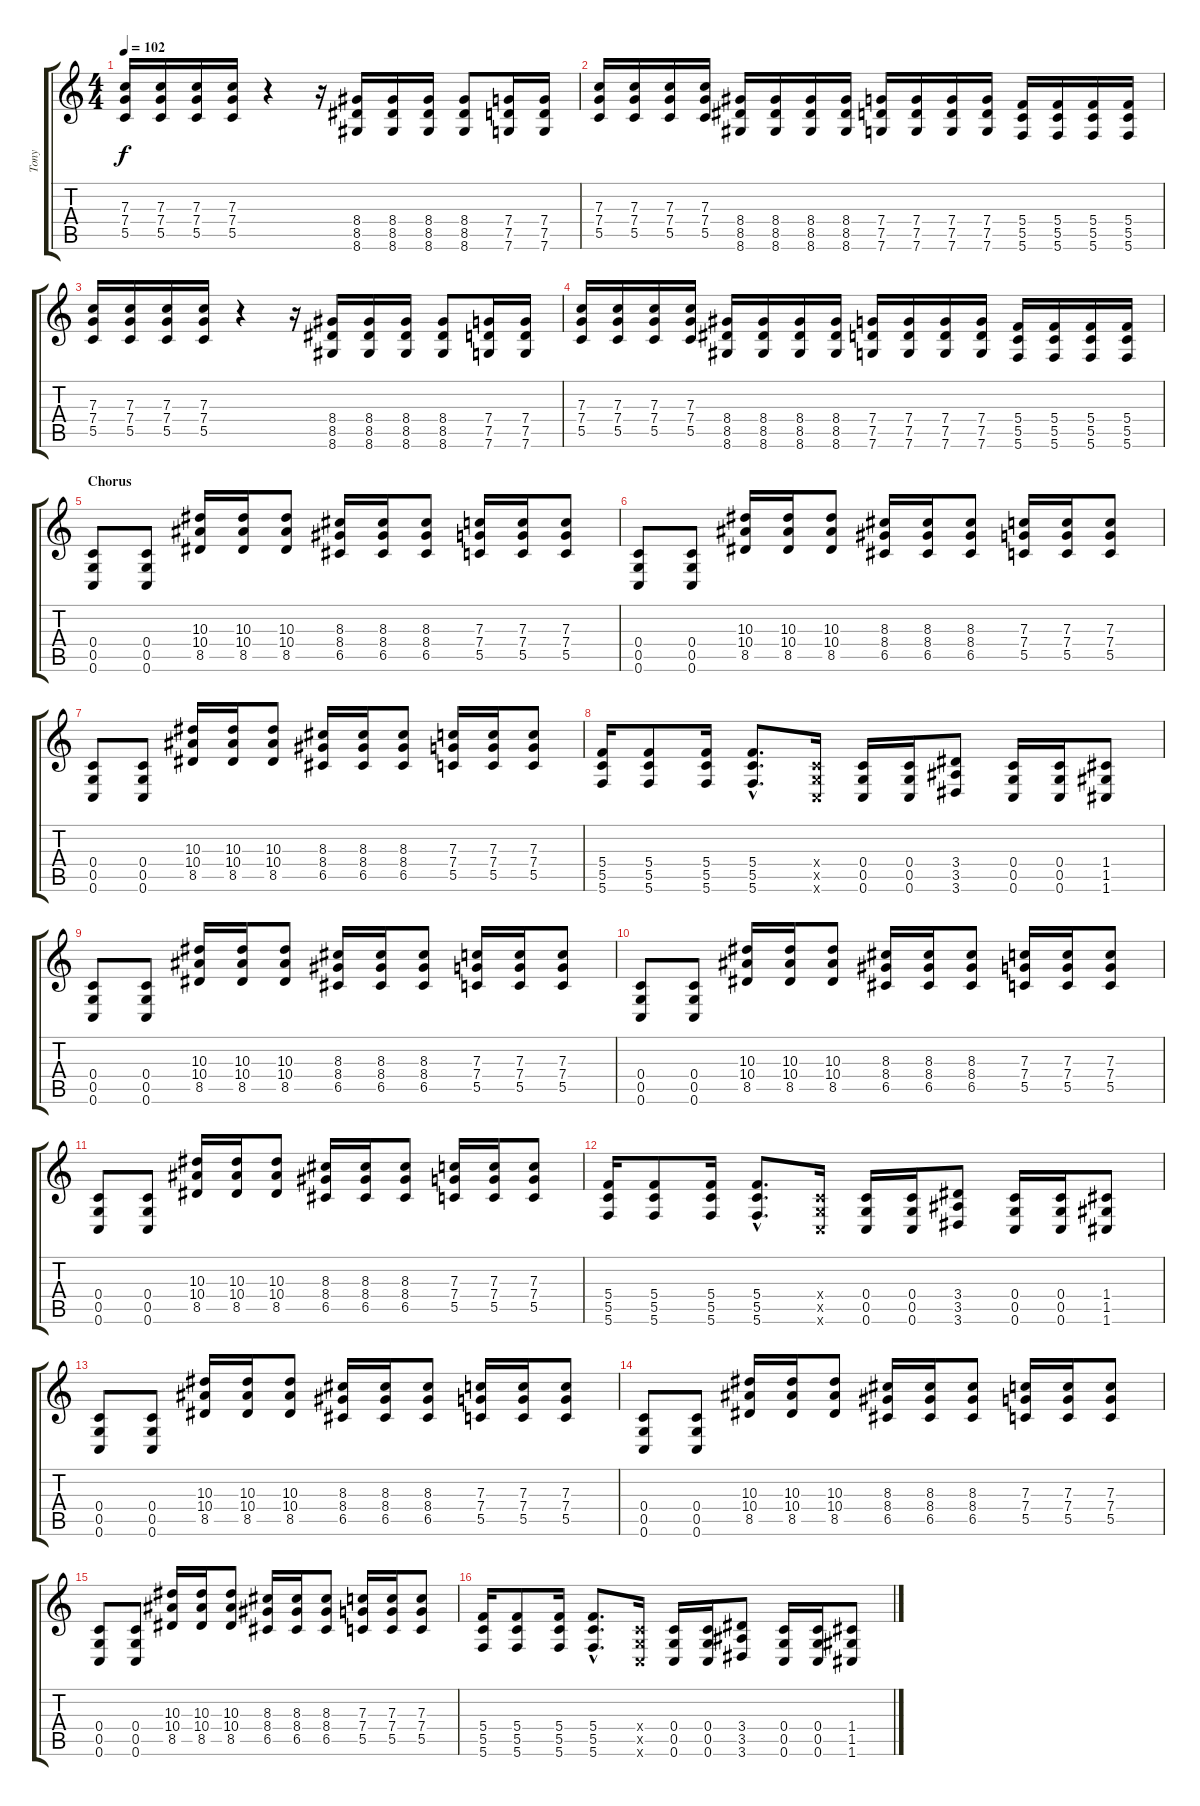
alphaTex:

\track ("Tony" "Tony") {instrument overdrivenguitar}
\staff {score tabs}
\tuning (D4 A3 F3 C3 G2 C2) {hide}
\ts (4 4)
\tempo 102
\clef g2
\ks c
(7.3 7.4 5.5).16{dy f volume 16 instrument overdrivenguitar} (7.3 7.4 5.5).16 (7.3 7.4 5.5).16 (7.3 7.4 5.5).16 r.4 r.16 (8.4 8.5 8.6).16{volume 14 instrument electricguitarmuted} (8.4 8.5 8.6).16 (8.4 8.5 8.6).16 (8.4 8.5 8.6).8 (7.4 7.5 7.6).16 (7.4 7.5 7.6).16 |
(7.3 7.4 5.5).16{volume 16 instrument overdrivenguitar} (7.3 7.4 5.5).16 (7.3 7.4 5.5).16 (7.3 7.4 5.5).16 (8.4 8.5 8.6).16 (8.4 8.5 8.6).16 (8.4 8.5 8.6).16 (8.4 8.5 8.6).16 (7.4 7.5 7.6).16 (7.4 7.5 7.6).16 (7.4 7.5 7.6).16 (7.4 7.5 7.6).16 (5.4 5.5 5.6).16 (5.4 5.5 5.6).16 (5.4 5.5 5.6).16 (5.4 5.5 5.6).16 |
(7.3 7.4 5.5).16{volume 16 instrument overdrivenguitar} (7.3 7.4 5.5).16 (7.3 7.4 5.5).16 (7.3 7.4 5.5).16 r.4 r.16 (8.4 8.5 8.6).16{volume 14 instrument electricguitarmuted} (8.4 8.5 8.6).16 (8.4 8.5 8.6).16 (8.4 8.5 8.6).8 (7.4 7.5 7.6).16 (7.4 7.5 7.6).16 |
(7.3 7.4 5.5).16{volume 16 instrument overdrivenguitar} (7.3 7.4 5.5).16 (7.3 7.4 5.5).16 (7.3 7.4 5.5).16 (8.4 8.5 8.6).16 (8.4 8.5 8.6).16 (8.4 8.5 8.6).16 (8.4 8.5 8.6).16 (7.4 7.5 7.6).16 (7.4 7.5 7.6).16 (7.4 7.5 7.6).16 (7.4 7.5 7.6).16 (5.4 5.5 5.6).16 (5.4 5.5 5.6).16 (5.4 5.5 5.6).16 (5.4 5.5 5.6).16 |
\section ("" "Chorus")
(0.4 0.5 0.6).8 (0.4 0.5 0.6).8 (10.3 10.4 8.5).16 (10.3 10.4 8.5).16 (10.3 10.4 8.5).8 (8.3 8.4 6.5).16 (8.3 8.4 6.5).16 (8.3 8.4 6.5).8 (7.3 7.4 5.5).16 (7.3 7.4 5.5).16 (7.3 7.4 5.5).8 |
(0.4 0.5 0.6).8 (0.4 0.5 0.6).8 (10.3 10.4 8.5).16 (10.3 10.4 8.5).16 (10.3 10.4 8.5).8 (8.3 8.4 6.5).16 (8.3 8.4 6.5).16 (8.3 8.4 6.5).8 (7.3 7.4 5.5).16 (7.3 7.4 5.5).16 (7.3 7.4 5.5).8 |
(0.4 0.5 0.6).8 (0.4 0.5 0.6).8 (10.3 10.4 8.5).16 (10.3 10.4 8.5).16 (10.3 10.4 8.5).8 (8.3 8.4 6.5).16 (8.3 8.4 6.5).16 (8.3 8.4 6.5).8 (7.3 7.4 5.5).16 (7.3 7.4 5.5).16 (7.3 7.4 5.5).8 |
(5.4 5.5 5.6).16 (5.4 5.5 5.6).8 (5.4 5.5 5.6).16 (5.4{hac} 5.5{hac} 5.6{hac}).8{d} (0.4{x} 0.5{x} 0.6{x}).16 (0.4 0.5 0.6).16{volume 14 instrument electricguitarmuted} (0.4 0.5 0.6).16 (3.4 3.5 3.6).8{volume 16 instrument overdrivenguitar} (0.4 0.5 0.6).16{volume 14 instrument electricguitarmuted} (0.4 0.5 0.6).16 (1.4 1.5 1.6).8{volume 16 instrument overdrivenguitar} |
(0.4 0.5 0.6).8 (0.4 0.5 0.6).8 (10.3 10.4 8.5).16 (10.3 10.4 8.5).16 (10.3 10.4 8.5).8 (8.3 8.4 6.5).16 (8.3 8.4 6.5).16 (8.3 8.4 6.5).8 (7.3 7.4 5.5).16 (7.3 7.4 5.5).16 (7.3 7.4 5.5).8 |
(0.4 0.5 0.6).8 (0.4 0.5 0.6).8 (10.3 10.4 8.5).16 (10.3 10.4 8.5).16 (10.3 10.4 8.5).8 (8.3 8.4 6.5).16 (8.3 8.4 6.5).16 (8.3 8.4 6.5).8 (7.3 7.4 5.5).16 (7.3 7.4 5.5).16 (7.3 7.4 5.5).8 |
(0.4 0.5 0.6).8 (0.4 0.5 0.6).8 (10.3 10.4 8.5).16 (10.3 10.4 8.5).16 (10.3 10.4 8.5).8 (8.3 8.4 6.5).16 (8.3 8.4 6.5).16 (8.3 8.4 6.5).8 (7.3 7.4 5.5).16 (7.3 7.4 5.5).16 (7.3 7.4 5.5).8 |
(5.4 5.5 5.6).16 (5.4 5.5 5.6).8 (5.4 5.5 5.6).16 (5.4{hac} 5.5{hac} 5.6{hac}).8{d} (0.4{x} 0.5{x} 0.6{x}).16 (0.4 0.5 0.6).16{volume 14 instrument electricguitarmuted} (0.4 0.5 0.6).16 (3.4 3.5 3.6).8{volume 16 instrument overdrivenguitar} (0.4 0.5 0.6).16{volume 14 instrument electricguitarmuted} (0.4 0.5 0.6).16 (1.4 1.5 1.6).8{volume 16 instrument overdrivenguitar} |
(0.4 0.5 0.6).8 (0.4 0.5 0.6).8 (10.3 10.4 8.5).16 (10.3 10.4 8.5).16 (10.3 10.4 8.5).8 (8.3 8.4 6.5).16 (8.3 8.4 6.5).16 (8.3 8.4 6.5).8 (7.3 7.4 5.5).16 (7.3 7.4 5.5).16 (7.3 7.4 5.5).8 |
(0.4 0.5 0.6).8 (0.4 0.5 0.6).8 (10.3 10.4 8.5).16 (10.3 10.4 8.5).16 (10.3 10.4 8.5).8 (8.3 8.4 6.5).16 (8.3 8.4 6.5).16 (8.3 8.4 6.5).8 (7.3 7.4 5.5).16 (7.3 7.4 5.5).16 (7.3 7.4 5.5).8 |
(0.4 0.5 0.6).8 (0.4 0.5 0.6).8 (10.3 10.4 8.5).16 (10.3 10.4 8.5).16 (10.3 10.4 8.5).8 (8.3 8.4 6.5).16 (8.3 8.4 6.5).16 (8.3 8.4 6.5).8 (7.3 7.4 5.5).16 (7.3 7.4 5.5).16 (7.3 7.4 5.5).8 |
(5.4 5.5 5.6).16 (5.4 5.5 5.6).8 (5.4 5.5 5.6).16 (5.4{hac} 5.5{hac} 5.6{hac}).8{d} (0.4{x} 0.5{x} 0.6{x}).16 (0.4 0.5 0.6).16{volume 14 instrument electricguitarmuted} (0.4 0.5 0.6).16 (3.4 3.5 3.6).8{volume 16 instrument overdrivenguitar} (0.4 0.5 0.6).16{volume 14 instrument electricguitarmuted} (0.4 0.5 0.6).16 (1.4 1.5 1.6).8{volume 16 instrument overdrivenguitar}
